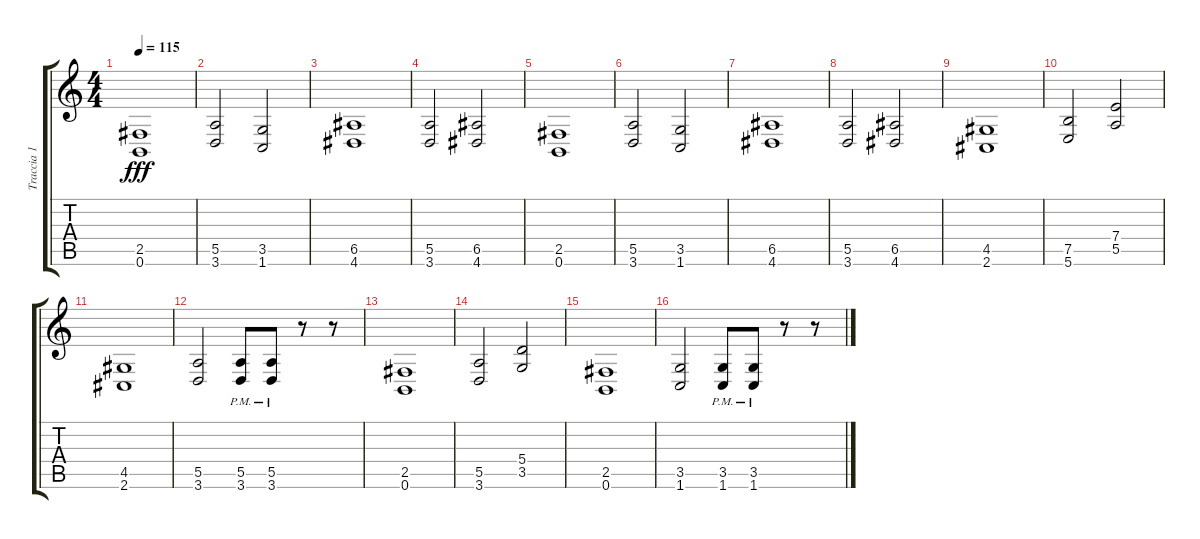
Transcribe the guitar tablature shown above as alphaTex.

\track ("Traccia 1" "Traccia 1") {instrument distortionguitar}
\staff {score tabs}
\tuning (B3 Gb3 D3 A2 E2 B1) {hide}
\ts (4 4)
\tempo 115
\clef g2
\ks c
(2.5 0.6).1{dy fff} |
(5.5 3.6).2 (3.5 1.6).2 |
(6.5 4.6).1 |
(5.5 3.6).2 (6.5 4.6).2 |
(2.5 0.6).1 |
(5.5 3.6).2 (3.5 1.6).2 |
(6.5 4.6).1 |
(5.5 3.6).2 (6.5 4.6).2 |
(4.5 2.6).1 |
(7.5 5.6).2 (7.4 5.5).2 |
(4.5 2.6).1 |
(5.5 3.6).2 (5.5{pm} 3.6{pm}).8 (5.5{pm} 3.6{pm}).8 r.8 r.8 |
(2.5 0.6).1 |
(5.5 3.6).2 (5.4 3.5).2 |
(2.5 0.6).1 |
(3.5 1.6).2 (3.5{pm} 1.6{pm}).8 (3.5{pm} 1.6{pm}).8 r.8 r.8
